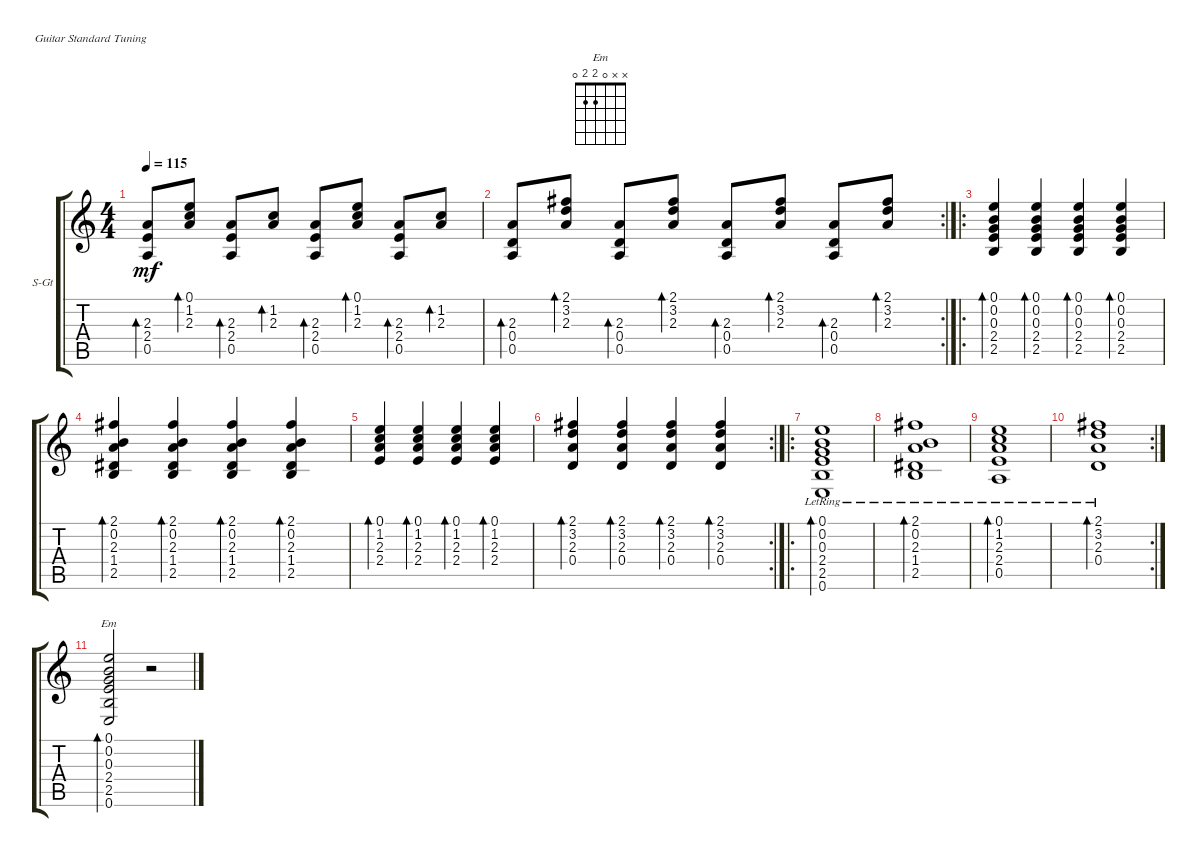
\defaultSystemsLayout 4
\bracketExtendMode groupsimilarinstruments
\firstSystemTrackNameOrientation horizontal
\otherSystemsTrackNameOrientation horizontal
\track ("Steel Guitar" "S-Gt") {instrument acousticguitarsteel}
\staff {score tabs}
\tuning (E4 B3 G3 D3 A2 E2)
\chord ("Em" x x 0 2 2 0)
\ts (4 4)
\tempo 115
\clef g2
\ks c
(0.5 2.4 2.3).8{bd 30 dy mf} (2.3 1.2 0.1).8{bd 30} (0.5 2.4 2.3).8{bd 30} (2.3 1.2).8{bd 30} (0.5 2.4 2.3).8{bd 30} (2.3 1.2 0.1).8{bd 30} (0.5 2.4 2.3).8{bd 30} (2.3 1.2).8{bd 30} |
\rc 2
(0.4 2.3 0.5).8{bd 30} (2.3 3.2 2.1).8{bd 30} (0.4 2.3 0.5).8{bd 30} (2.3 3.2 2.1).8{bd 30} (0.4 2.3 0.5).8{bd 30} (2.3 3.2 2.1).8{bd 30} (0.4 2.3 0.5).8{bd 30} (2.3 3.2 2.1).8{bd 30} |
\ro
(2.5 2.4 0.3 0.2 0.1).4{bd 30} (2.5 2.4 0.3 0.2 0.1).4{bd 30} (2.5 2.4 0.3 0.2 0.1).4{bd 30} (2.5 2.4 0.3 0.2 0.1).4{bd 30} |
(2.5 1.4 2.3 0.2 2.1).4{bd 30} (2.5 1.4 2.3 0.2 2.1).4{bd 30} (2.5 1.4 2.3 0.2 2.1).4{bd 30} (2.5 1.4 2.3 0.2 2.1).4{bd 30} |
(2.4 2.3 1.2 0.1).4{bd 30} (2.4 2.3 1.2 0.1).4{bd 30} (2.4 2.3 1.2 0.1).4{bd 30} (2.4 2.3 1.2 0.1).4{bd 30} |
\rc 2
(0.4 2.3 3.2 2.1).4{bd 30} (0.4 2.3 3.2 2.1).4{bd 30} (0.4 2.3 3.2 2.1).4{bd 30} (0.4 2.3 3.2 2.1).4{bd 30} |
\ro
(0.6{lr} 2.5{lr} 2.4{lr} 0.3{lr} 0.2{lr} 0.1{lr}).1{bd 119} |
(2.5{lr} 1.4{lr} 2.3{lr} 0.2{lr} 2.1{lr}).1{bd 118} |
(0.5{lr} 2.4{lr} 2.3{lr} 1.2{lr} 0.1{lr}).1{bd 116} |
\rc 2
(0.4{lr} 2.3{lr} 3.2{lr} 2.1{lr}).1{bd 115} |
(0.6 2.5 2.4 0.3 0.2 0.1).2{bd 30 ch "Em"} r.2
